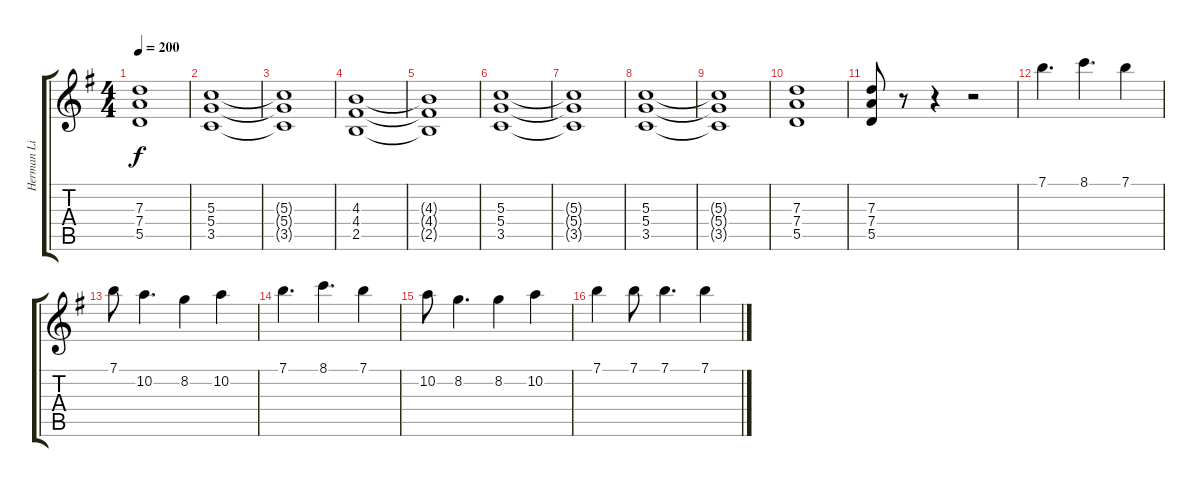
\track ("Herman Li" "Herman Li") {instrument distortionguitar}
\staff {score tabs}
\tuning (E4 B3 G3 D3 A2 E2) {hide}
\ts (4 4)
\tempo 200
\clef g2
\ks g
(7.3{t} 7.4{t} 5.5{t}).1{dy f} |
(5.3 5.4 3.5).1 |
(5.3{t} 5.4{t} 3.5{t}).1 |
(4.3 4.4 2.5).1 |
(4.3{t} 4.4{t} 2.5{t}).1 |
(5.3 5.4 3.5).1 |
(5.3{t} 5.4{t} 3.5{t}).1 |
(5.3 5.4 3.5).1 |
(5.3{t} 5.4{t} 3.5{t}).1 |
(7.3 7.4 5.5).1 |
(7.3 7.4 5.5).8 r.8 r.4 r.2 |
7.1.4{d} 8.1.4{d} 7.1.4 |
7.1.8 10.2.4{d} 8.2.4 10.2.4 |
7.1.4{d} 8.1.4{d} 7.1.4 |
10.2.8 8.2.4{d} 8.2.4 10.2.4 |
7.1.4 7.1.8 7.1.4{d} 7.1.4
